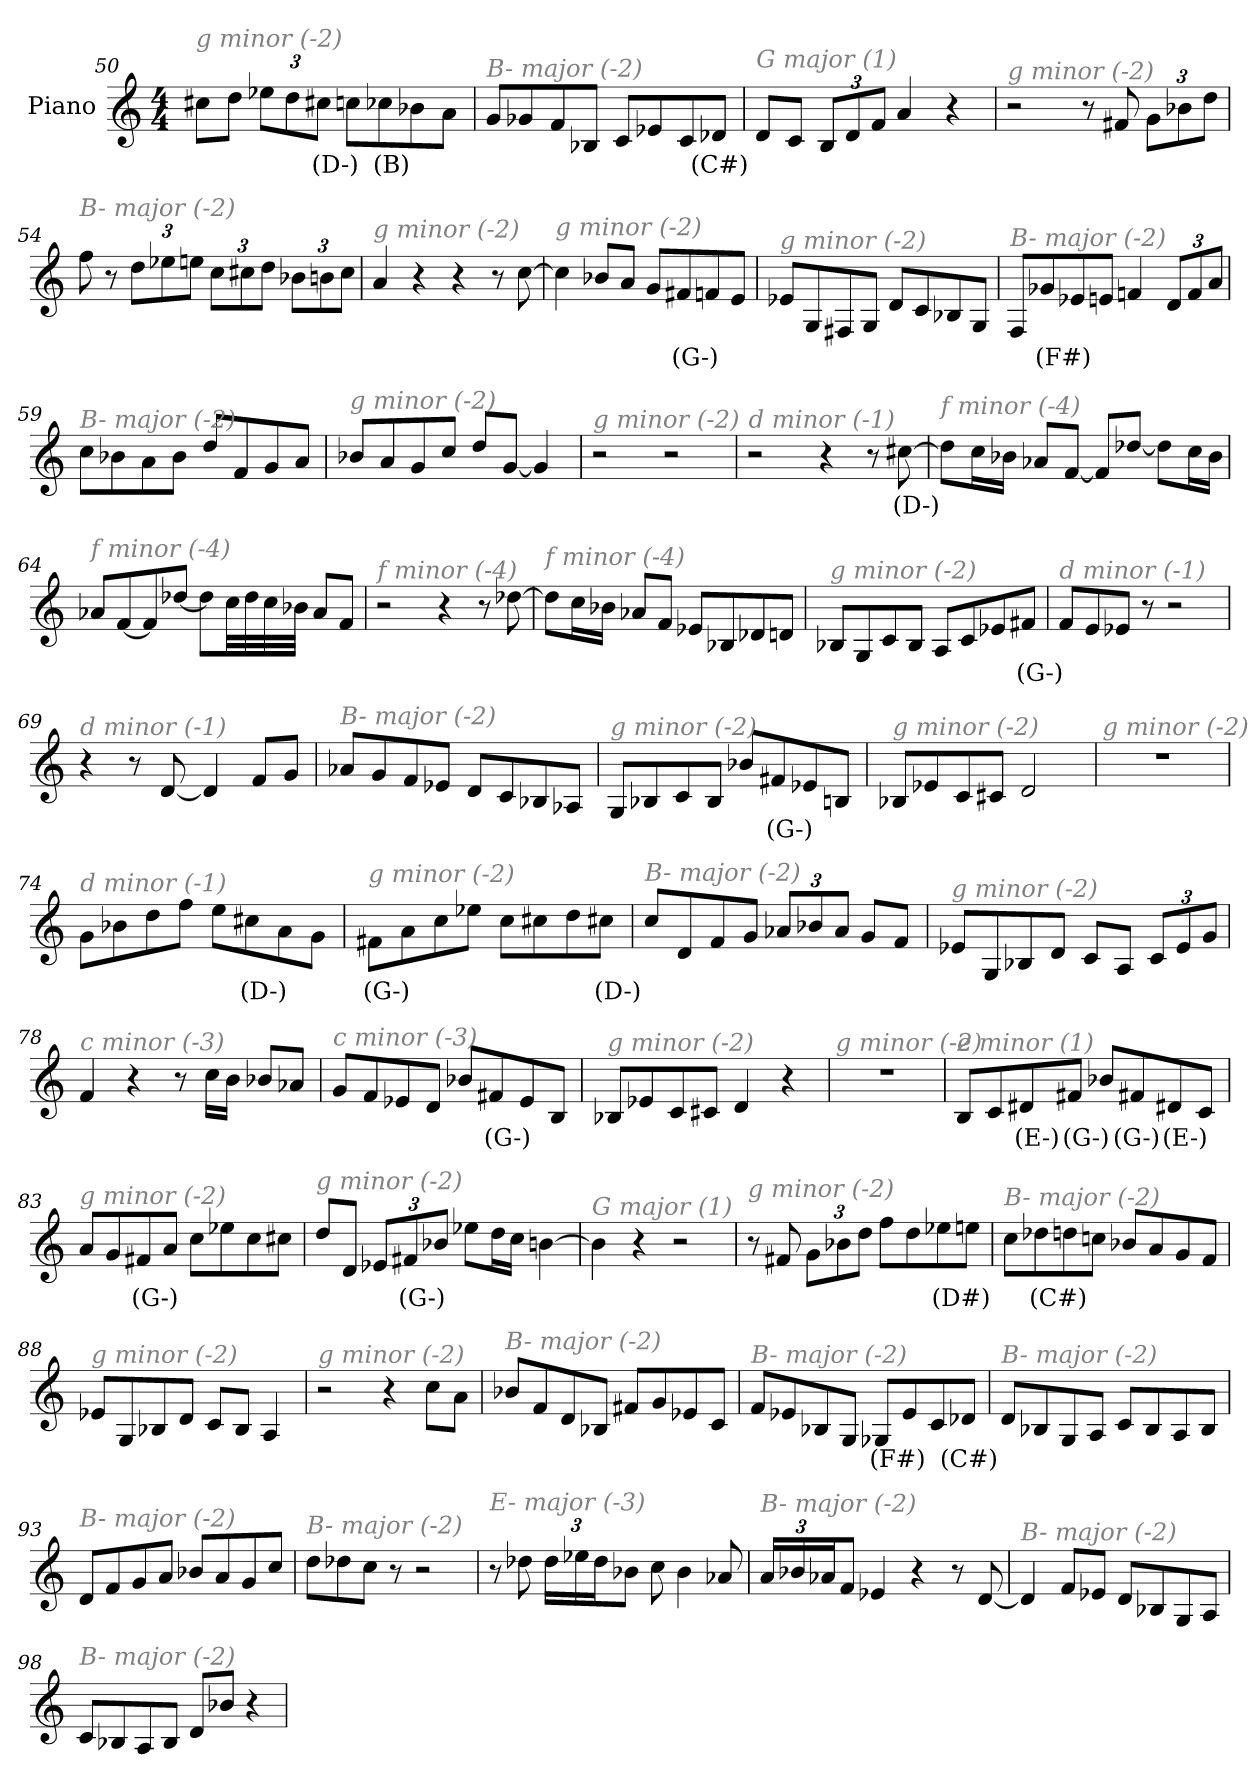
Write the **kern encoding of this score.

**kern	**text
*part1	*part1
*staff1	*staff1
*I"Piano	*
*I'Pno	*
*clefG2	*
*k[]	*
*M4/4	*
=50	=50
!LO:TX:i:color=#808080:t=g minor (-2)	!
8cc#X\L	.
8dd\J	.
*Xbrackettup	*
12ee-X\L	.
12dd\	.
12cc#Xi\J	(D-)
8ccn\L	.
8cc-Xi\	(B)
8b-X\	.
8a\J	.
=51	=51
!LO:TX:i:color=#808080:t=B- major (-2)	!
8g/L	.
8g-X/	.
8f/	.
8B-X/J	.
8c/L	.
8e-X/	.
8c/	.
8d-Xi/J	(C#)
!!LO:LB:g=z
=52	=52
!LO:TX:i:color=#808080:t=G major (1)	!
8d/L	.
8c/J	.
12B/L	.
12d/	.
12f/J	.
4a/	.
4r	.
=53	=53
!LO:TX:i:color=#808080:t=g minor (-2)	!
2r	.
8r	.
8f#X/	.
12g\L	.
12b-X\	.
12dd\J	.
=54	=54
!LO:TX:i:color=#808080:t=B- major (-2)	!
8ff\	.
8r	.
12dd\L	.
12ee-X\	.
12een\J	.
12cc\L	.
12cc#X\	.
12dd\J	.
12b-X\L	.
12bn\	.
12cc#\J	.
=55	=55
!LO:TX:i:color=#808080:t=g minor (-2)	!
4a/	.
4r	.
4r	.
8r	.
[8cc\	.
!!LO:LB:g=z
=56	=56
!LO:TX:i:color=#808080:t=g minor (-2)	!
4cc\]	.
8b-X/L	.
8a/J	.
8g/L	.
8f#Xi/	(G-)
8f/	.
8e/J	.
=57	=57
!LO:TX:i:color=#808080:t=g minor (-2)	!
8e-X/L	.
8G/	.
8F#X/	.
8G/J	.
8d/L	.
8c/	.
8B-X/	.
8G/J	.
=58	=58
!LO:TX:i:color=#808080:t=B- major (-2)	!
8F/L	.
8g-Xi/	(F#)
8e-X/	.
8en/J	.
4fn/	.
12d/L	.
12f/	.
12a/J	.
=59	=59
!LO:TX:i:color=#808080:t=B- major (-2)	!
8cc\L	.
8b-X\	.
8a\	.
8b-\J	.
8dd/L	.
8f/	.
8g/	.
8a/J	.
!!LO:LB:g=z
=60	=60
!LO:TX:i:color=#808080:t=g minor (-2)	!
8b-X/L	.
8a/	.
8g/	.
8cc/J	.
8dd/L	.
[8g/J	.
4g/]	.
=61	=61
!LO:TX:i:color=#808080:t=g minor (-2)	!
2r	.
2r	.
=62	=62
!LO:TX:i:color=#808080:t=d minor (-1)	!
2r	.
4r	.
8r	.
[8cc#Xi\	(D-)
=63	=63
!LO:TX:i:color=#808080:t=f minor (-4)	!
8dd-\L]	.
16cc\L	.
16b-X\JJ	.
8a-X/L	.
[8f/J	.
8f/L]	.
[8dd-X/J	.
8dd-\L]	.
16cc\L	.
16b-\JJ	.
!!LO:LB:g=z
=64	=64
!LO:TX:i:color=#808080:t=f minor (-4)	!
8a-X/L	.
[8f/	.
8f/]	.
[8dd-X/J	.
8dd-\L]	.
32cc\LL	.
32dd-\	.
32cc\	.
32b-X\JJJ	.
8a-/L	.
8f/J	.
=65	=65
!LO:TX:i:color=#808080:t=f minor (-4)	!
2r	.
4r	.
8r	.
[8dd-X\	.
=66	=66
!LO:TX:i:color=#808080:t=f minor (-4)	!
8dd-\L]	.
16cc\L	.
16b-X\JJ	.
8a-X/L	.
8f/J	.
8e-X/L	.
8B-X/	.
8d-X/	.
8dn/J	.
=67	=67
!LO:TX:i:color=#808080:t=g minor (-2)	!
8B-X/L	.
8G/	.
8c/	.
8B-/J	.
8A/L	.
8c/	.
8e-X/	.
8f#Xi/J	(G-)
!!LO:LB:g=z
=68	=68
!LO:TX:i:color=#808080:t=d minor (-1)	!
8f/L	.
8e/	.
8e-X/J	.
8r	.
2r	.
=69	=69
!LO:TX:i:color=#808080:t=d minor (-1)	!
4r	.
8r	.
[8d/	.
4d/]	.
8f/L	.
8g/J	.
=70	=70
!LO:TX:i:color=#808080:t=B- major (-2)	!
8a-X/L	.
8g/	.
8f/	.
8e-X/J	.
8d/L	.
8c/	.
8B-X/	.
8A-X/J	.
=71	=71
!LO:TX:i:color=#808080:t=g minor (-2)	!
8G/L	.
8B-X/	.
8c/	.
8B-/J	.
8b-X/L	.
8f#Xi/	(G-)
8e-X/	.
8Bn/J	.
=72	=72
!LO:TX:i:color=#808080:t=g minor (-2)	!
8B-X/L	.
8e-X/	.
8c/	.
8c#X/J	.
2d/	.
!!LO:LB:g=z
=73	=73
!LO:TX:i:color=#808080:t=g minor (-2)	!
1r	.
=74	=74
!LO:TX:i:color=#808080:t=d minor (-1)	!
8g\L	.
8b-X\	.
8dd\	.
8ff\J	.
8ee\L	.
8cc#Xi\	(D-)
8a\	.
8g\J	.
=75	=75
!LO:TX:i:color=#808080:t=g minor (-2)	!
8f#Xi\L	(G-)
8a\	.
8cc\	.
8ee-X\J	.
8cc\L	.
8cc#X\	.
8dd\	.
8cc#Xi\J	(D-)
=76	=76
!LO:TX:i:color=#808080:t=B- major (-2)	!
8cc/L	.
8d/	.
8f/	.
8g/J	.
12a-X/L	.
12b-X/	.
12a-/J	.
8g/L	.
8f/J	.
!!LO:LB:g=z
=77	=77
!LO:TX:i:color=#808080:t=g minor (-2)	!
8e-X/L	.
8G/	.
8B-X/	.
8d/J	.
8c/L	.
8A/J	.
12c/L	.
12e-/	.
12g/J	.
=78	=78
!LO:TX:i:color=#808080:t=c minor (-3)	!
4f/	.
4r	.
8r	.
16cc\LL	.
16b\JJ	.
8b-X/L	.
8a-X/J	.
=79	=79
!LO:TX:i:color=#808080:t=c minor (-3)	!
8g/L	.
8f/	.
8e-X/	.
8d/J	.
8b-X/L	.
8f#Xi/	(G-)
8e-/	.
8B/J	.
=80	=80
!LO:TX:i:color=#808080:t=g minor (-2)	!
8B-X/L	.
8e-X/	.
8c/	.
8c#X/J	.
4d/	.
4r	.
!!LO:LB:g=z
=81	=81
!LO:TX:i:color=#808080:t=g minor (-2)	!
1r	.
=82	=82
!LO:TX:i:color=#808080:t=e minor (1)	!
8B/L	.
8c/	.
8d#Xi/	(E-)
8f#Xi/J	(G-)
8b-X/L	.
8f#Xi/	(G-)
8d#Xi/	(E-)
8c/J	.
=83	=83
!LO:TX:i:color=#808080:t=g minor (-2)	!
8a/L	.
8g/	.
8f#Xi/	(G-)
8a/J	.
8cc\L	.
8ee-X\	.
8cc\	.
8cc#X\J	.
!!LO:LB:g=z
=84	=84
!LO:TX:i:color=#808080:t=g minor (-2)	!
8dd/L	.
8d/J	.
12e-X/L	.
12f#Xi/	(G-)
12b-X/J	.
8ee-X\L	.
16dd\L	.
16cc\JJ	.
[4bn\	.
=85	=85
!LO:TX:i:color=#808080:t=G major (1)	!
4b\]	.
4r	.
2r	.
=86	=86
!LO:TX:i:color=#808080:t=g minor (-2)	!
8r	.
8f#X/	.
12g\L	.
12b-X\	.
12dd\J	.
8ff\L	.
8dd\	.
8ee-Xi\	(D#)
8ee\J	.
=87	=87
!LO:TX:i:color=#808080:t=B- major (-2)	!
8cc\L	.
8dd-Xi\	(C#)
8dd\	.
8ccn\J	.
8b-X/L	.
8a/	.
8g/	.
8f/J	.
!!LO:PB:g=z
=88	=88
!LO:TX:i:color=#808080:t=g minor (-2)	!
8e-X/L	.
8G/	.
8B-X/	.
8d/J	.
8c/L	.
8B-/J	.
4A/	.
=89	=89
!LO:TX:i:color=#808080:t=g minor (-2)	!
2r	.
4r	.
8cc\L	.
8a\J	.
=90	=90
!LO:TX:i:color=#808080:t=B- major (-2)	!
8b-X/L	.
8f/	.
8d/	.
8B-X/J	.
8f#X/L	.
8g/	.
8e-X/	.
8c/J	.
=91	=91
!LO:TX:i:color=#808080:t=B- major (-2)	!
8f/L	.
8e-X/	.
8B-X/	.
8G/J	.
8G-Xi/L	(F#)
8e-/	.
8c/	.
8d-Xi/J	(C#)
!!LO:LB:g=z
=92	=92
!LO:TX:i:color=#808080:t=B- major (-2)	!
8d/L	.
8B-X/	.
8G/	.
8A/J	.
8c/L	.
8B-/	.
8A/	.
8B-/J	.
=93	=93
!LO:TX:i:color=#808080:t=B- major (-2)	!
8d/L	.
8f/	.
8g/	.
8a/J	.
8b-X/L	.
8a/	.
8g/	.
8cc/J	.
=94	=94
!LO:TX:i:color=#808080:t=B- major (-2)	!
8dd\L	.
8dd-X\	.
8cc\J	.
8r	.
2r	.
=95	=95
!LO:TX:i:color=#808080:t=E- major (-3)	!
8r	.
8dd-X\	.
24dd-\LL	.
24ee-X\	.
24dd-\J	.
8b-X\J	.
8cc\	.
4b-\	.
8a-X/	.
!!LO:LB:g=z
=96	=96
!LO:TX:i:color=#808080:t=B- major (-2)	!
24a/LL	.
24b-X/	.
24a-X/J	.
8f/J	.
4e-X/	.
4r	.
8r	.
[8d/	.
=97	=97
!LO:TX:i:color=#808080:t=B- major (-2)	!
4d/]	.
8f/L	.
8e-X/J	.
8d/L	.
8B-X/	.
8G/	.
8A/J	.
=98	=98
!LO:TX:i:color=#808080:t=B- major (-2)	!
8c/L	.
8B-X/	.
8A/	.
8B-/J	.
8d/L	.
8b-X/J	.
4r	.
=	=
*-	*-
